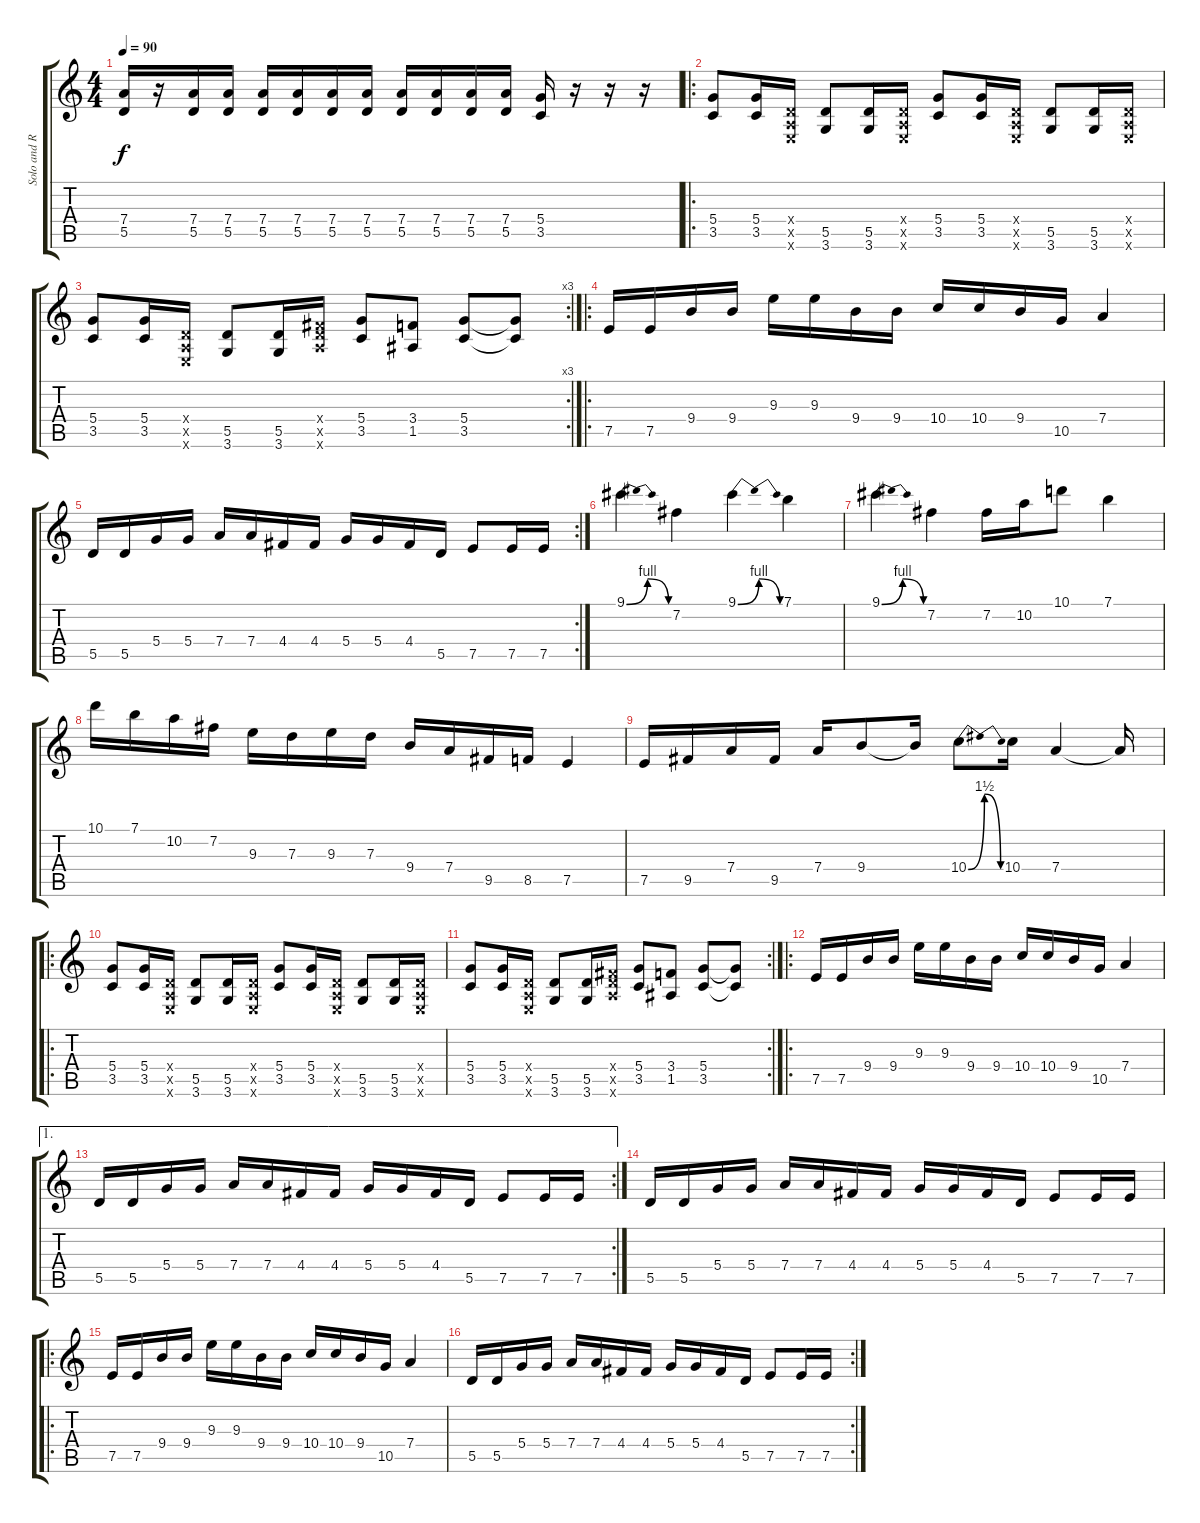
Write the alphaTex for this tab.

\track ("Solo and Rytm guitar" "Solo and R") {instrument overdrivenguitar}
\staff {score tabs}
\tuning (E4 B3 G3 D3 A2 E2) {hide}
\ts (4 4)
\tempo 90
\clef g2
\ks c
(7.4 5.5).16{dy f} r.16 (7.4 5.5).16 (7.4 5.5).16 (7.4 5.5).16 (7.4 5.5).16 (7.4 5.5).16 (7.4 5.5).16 (7.4 5.5).16 (7.4 5.5).16 (7.4 5.5).16 (7.4 5.5).16 (5.4 3.5).16 r.16 r.16 r.16 |
\ro
(5.4 3.5).8 (5.4 3.5).16 (0.4{x} 0.5{x} 0.6{x}).16 (5.5 3.6).8 (5.5 3.6).16 (0.4{x} 0.5{x} 0.6{x}).16 (5.4 3.5).8 (5.4 3.5).16 (0.4{x} 0.5{x} 0.6{x}).16 (5.5 3.6).8 (5.5 3.6).16 (0.4{x} 0.5{x} 0.6{x}).16 |
\rc 3
(5.4 3.5).8 (5.4 3.5).16 (0.4{x} 0.5{x} 0.6{x}).16 (5.5 3.6).8 (5.5 3.6).16 (0.4{x} 0.5{x} 14.6{x}).16 (5.4 3.5).8 (3.4 1.5).8 (5.4 3.5).8 (5.4{t} 3.5{t}).8 |
\ro
7.5.16 7.5.16 9.4.16 9.4.16 9.3.16 9.3.16 9.4.16 9.4.16 10.4.16 10.4.16 9.4.16 10.5.16 7.4.4 |
\rc 2
5.5.16 5.5.16 5.4.16 5.4.16 7.4.16 7.4.16 4.4.16 4.4.16 5.4.16 5.4.16 4.4.16 5.5.16 7.5.8 7.5.16 7.5.16 |
9.1{be (bendrelease 0 0 30 4 30 4 60 0)}.4 7.2.4 9.1{be (bendrelease 0 0 30 4 30 4 60 0)}.4 7.1.4 |
9.1{be (bendrelease 0 0 30 4 30 4 60 0)}.4 7.2.4 7.2.16 10.2.16 10.1.8 7.1.4 |
10.1.16 7.1.16 10.2.16 7.2.16 9.3.16 7.3.16 9.3.16 7.3.16 9.4.16 7.4.16 9.5.16 8.5.16 7.5.4 |
7.5.16 9.5.16 7.4.16 9.5.16 7.4.16 9.4.8 9.4{t}.16 10.4{be (bendrelease 0 0 30 6 30 6 60 0)}.8 10.4.16 7.4.4 7.4{t}.16 |
\ro
(5.4 3.5).8 (5.4 3.5).16 (0.4{x} 0.5{x} 0.6{x}).16 (5.5 3.6).8 (5.5 3.6).16 (0.4{x} 0.5{x} 0.6{x}).16 (5.4 3.5).8 (5.4 3.5).16 (0.4{x} 0.5{x} 0.6{x}).16 (5.5 3.6).8 (5.5 3.6).16 (0.4{x} 0.5{x} 0.6{x}).16 |
\rc 2
(5.4 3.5).8 (5.4 3.5).16 (0.4{x} 0.5{x} 0.6{x}).16 (5.5 3.6).8 (5.5 3.6).16 (0.4{x} 0.5{x} 14.6{x}).16 (5.4 3.5).8 (3.4 1.5).8 (5.4 3.5).8 (5.4{t} 3.5{t}).8 |
\ro
7.5.16 7.5.16 9.4.16 9.4.16 9.3.16 9.3.16 9.4.16 9.4.16 10.4.16 10.4.16 9.4.16 10.5.16 7.4.4 |
\ae 1
\rc 2
5.5.16 5.5.16 5.4.16 5.4.16 7.4.16 7.4.16 4.4.16 4.4.16 5.4.16 5.4.16 4.4.16 5.5.16 7.5.8 7.5.16 7.5.16 |
5.5.16 5.5.16 5.4.16 5.4.16 7.4.16 7.4.16 4.4.16 4.4.16 5.4.16 5.4.16 4.4.16 5.5.16 7.5.8 7.5.16 7.5.16 |
\ro
7.5.16 7.5.16 9.4.16 9.4.16 9.3.16 9.3.16 9.4.16 9.4.16 10.4.16 10.4.16 9.4.16 10.5.16 7.4.4 |
\rc 2
5.5.16 5.5.16 5.4.16 5.4.16 7.4.16 7.4.16 4.4.16 4.4.16 5.4.16 5.4.16 4.4.16 5.5.16 7.5.8 7.5.16 7.5.16
